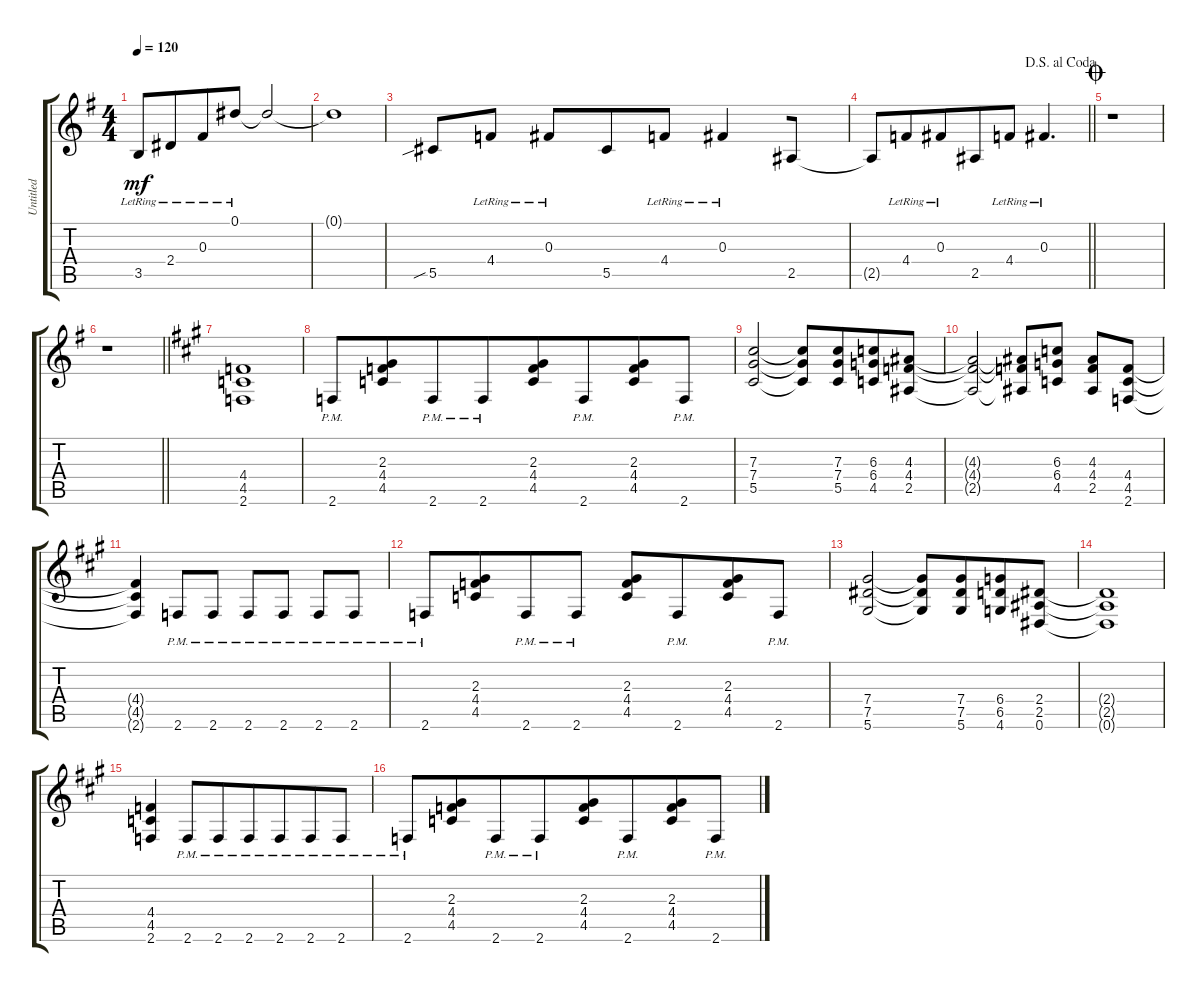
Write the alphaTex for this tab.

\track ("Untitled" "Untitled") {instrument distortionguitar}
\staff {score tabs}
\tuning (Eb4 Bb3 Gb3 Db3 Ab2 Eb2) {hide}
\ts (4 4)
\tempo 120
\clef g2
\ks g
3.5{lr}.8{dy mf beam merge} 2.4{lr}.8{beam merge} 0.3{lr}.8{beam merge} 0.1{lr}.8{beam merge} 0.1{t}.2 |
0.1{t}.1 |
5.5{sib}.8{beam merge} 4.4{lr}.8 0.3{lr}.8{beam merge} 5.5.8{beam merge} 4.4{lr}.8 0.3{lr}.4{beam merge} 2.5.8 |
\jump dalsegnoalcoda
\barLineRight lightlight
2.5{t}.8{beam merge} 4.4{lr}.8{beam merge} 0.3{lr}.8{beam merge} 2.5.8{beam merge} 4.4{lr}.8{beam merge} 0.3{lr}.4{d} |
\jump coda
r.1 |
\barLineRight lightlight
r.1 |
\ks a
(4.4 4.5 2.6).1 |
2.6{pm}.8{beam merge} (2.3 4.4 4.5).8{beam merge} 2.6{pm}.8{beam merge} 2.6{pm}.8{beam merge} (2.3 4.4 4.5).8{beam merge} 2.6{pm}.8{beam merge} (2.3 4.4 4.5).8{beam merge} 2.6{pm}.8 |
(7.3 7.4 5.5).2{beam merge} (7.3{t} 7.4{t} 5.5{t}).8{beam merge} (7.3 7.4 5.5).8{beam merge} (6.3 6.4 4.5).8{beam merge} (4.3 4.4 2.5).8 |
(4.3{t} 4.4{t} 2.5{t}).2{beam merge} (4.3{t} 4.4{t} 2.5{t}).8{beam merge} (6.3 6.4 4.5).8 (4.3 4.4 2.5).8{beam merge} (4.4 4.5 2.6).8 |
(4.4{t} 4.5{t} 2.6{t}).4 2.6{pm}.8{beam merge} 2.6{pm}.8 2.6{pm}.8{beam merge} 2.6{pm}.8 2.6{pm}.8{beam merge} 2.6{pm}.8 |
2.6{pm}.8{beam merge} (2.3 4.4 4.5).8{beam merge} 2.6{pm}.8{beam merge} 2.6{pm}.8 (2.3 4.4 4.5).8{beam merge} 2.6{pm}.8{beam merge} (2.3 4.4 4.5).8{beam merge} 2.6{pm}.8 |
(7.4 7.5 5.6).2{beam merge} (7.4{t} 7.5{t} 5.6{t}).8{beam merge} (7.4 7.5 5.6).8{beam merge} (6.4 6.5 4.6).8{beam merge} (2.4 2.5 0.6).8 |
(2.4{t} 2.5{t} 0.6{t}).1 |
(4.4 4.5 2.6).4{beam merge} 2.6{pm}.8{beam merge} 2.6{pm}.8{beam merge} 2.6{pm}.8{beam merge} 2.6{pm}.8{beam merge} 2.6{pm}.8{beam merge} 2.6{pm}.8 |
2.6{pm}.8{beam merge} (2.3 4.4 4.5).8{beam merge} 2.6{pm}.8{beam merge} 2.6{pm}.8{beam merge} (2.3 4.4 4.5).8{beam merge} 2.6{pm}.8{beam merge} (2.3 4.4 4.5).8{beam merge} 2.6{pm}.8
